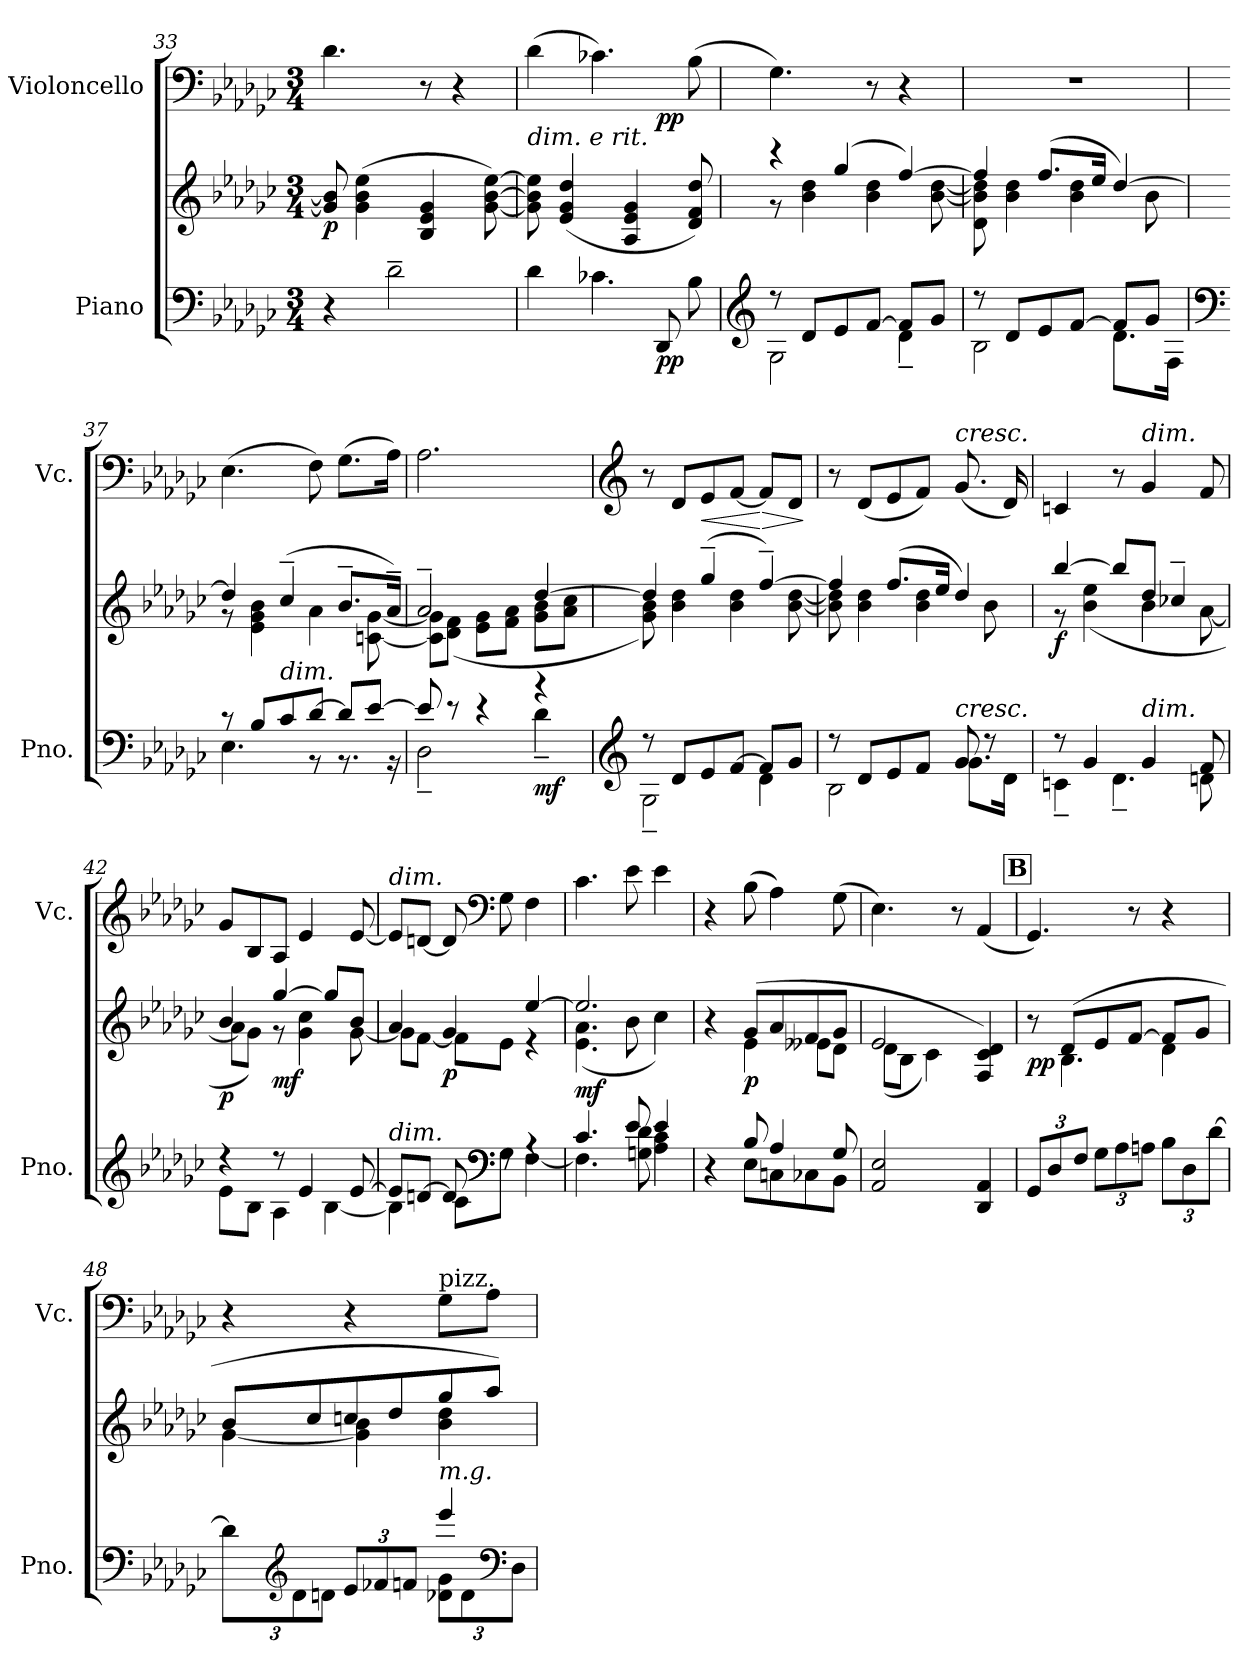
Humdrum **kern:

**kern	**kern	**dynam	**kern	**dynam
*part2	*part2	*part2	*part1	*part1
*staff3	*staff2	*staff2/3	*staff1	*staff1
*I"Piano	*	*	*I"Violoncello	*
*I'Pno.	*	*	*I'Vc.	*
*clefF4	*clefG2	*	*clefF4	*
*k[b-e-a-d-g-c-]	*k[b-e-a-d-g-c-]	*	*k[b-e-a-d-g-c-]	*
*M3/4	*M3/4	*	*M3/4	*
=33	=33	=33	=33	=33
!	!	!LO:DY:b	!	!
4r	8g-/] 8b-/]	p	4.d-\	.
.	(>4g-\ 4b-\ 4ee-\	.	.	.
2d-~\	.	.	.	.
.	4B-/ 4e-/ 4g-/	.	8r	.
.	.	.	4r	.
.	[8g-\ [8b-\ [8ee-\)	.	.	.
=34	=34	=34	=34	=34
*^	*	*	*^	*
!	!	!LO:TX:a:i:t=dim. e rit.	!	!	!	!
4d-\	2ryy	8g-\] 8b-\] 8ee-\]	.	(>4d-\	2ryy	.
.	.	(>4e-/ 4g-/ 4dd-/	.	.	.	.
4.c-X\	.	.	.	4.c-X\)	.	.
.	.	4A-/ 4e-/ 4g-/	.	.	.	.
!	!	!	!LO:DY:b=2	!	!	!LO:DY:b
.	8DD-/	.	pp	.	4ryy	pp
8B-\	8ryy	8d-/ 8f/ 8dd-/)	.	(>8B-\	.	.
*	*	*	*	*v	*v	*
=35	=35	=35	=35	=35	=35
*clefG2	*	*	*	*	*
*	*	*^	*	*^	*
!	!	!	!	!	!LO:TX:a:B:t=a tempo.	!	!
*	*	*	*	*	*v	*v	*
8r	2G-\	4r	8r	.	4.G-\)	.
8d-/L	.	.	4b-\ 4dd-\	.	.	.
8e-/	.	(>4gg-/	.	.	.	.
[8f/J	.	.	4b-\ 4dd-\	.	8r	.
8f/L]	4d-~\	[4ff/)	.	.	4r	.
8g-/J	.	.	[8b-\ [8dd-\	.	.	.
!!LO:LB:g=z
=36	=36	=36	=36	=36	=36	=36
8r	2B-\	4ff/]	8d-\ 8b-\] 8dd-\]	.	2.r	.
8d-/L	.	.	4b-\ 4dd-\	.	.	.
8e-/	.	(>8.ff/L	.	.	.	.
[8f/J	.	.	4b-\ 4dd-\	.	.	.
.	.	16ee-/Jk	.	.	.	.
8f/L]	8.d-\L	[4dd-/)	.	.	.	.
8g-/J	.	.	8b-\	.	.	.
.	16F\Jk	.	.	.	.	.
=37	=37	=37	=37	=37	=37	=37
*clefF4	*	*	*	*	*	*
8r	4.E-\	4dd-/]	8r	.	(>4.E-\	.
8B-/L	.	.	4e-\ 4g-\ 4b-\	.	.	.
!LO:TX:a:i:t=dim.	!	!	!	!	!	!
8c-/	.	(>4cc-~/	.	.	.	.
[8d-/J	8r	.	4a-\	.	8F\)	.
8d-/L]	8.r	8.b-~/L	.	.	(>8.G-\L	.
[8e-/J	.	.	[8cn\ [8g-\	.	.	.
.	16r	16a-~/Jk)	.	.	16A-\Jk)	.
=38	=38	=38	=38	=38	=38	=38
8e-/]	2D-~\	2a-~/	8c\] 8g-\]L	.	2.A-\	.
8r	.	.	(<8d-\ 8f\J	.	.	.
4r	.	.	8e-\ 8g-\L	.	.	.
.	.	.	8f\ 8a-\J	.	.	.
!	!	!	!	!LO:DY:b=2	!	!
4r	4d-~\	[4dd-/	8g-\ 8b-\L	mf	.	.
.	.	.	8a-\ 8cc-\J	.	.	.
=39	=39	=39	=39	=39	=39	=39
*clefG2	*	*	*	*	*clefG2	*
8r	2G-~\	4dd-/]	8g-\ 8b-\)	.	8r	.
8d-/L	.	.	4b-\ 4dd-\	.	8d-/L	.
!	!	!	!	!	!	!LO:HP:b
8e-/	.	(>4gg-~/	.	.	8e-/	<
[8f/J	.	.	4b-\ 4dd-\	.	[8f/J	.
!	!	!	!	!	!	!LO:HP:n=1:b
8f/L]	4d-\	[4ff~/)	.	.	8f/L]	[ >
8g-/J	.	.	[8b-\ [8dd-\	.	8d-/J	.
*v	*v	*	*	*	*	*
*	*v	*v	*	*	*
.	.	.	.	]
=40	=40	=40	=40	=40
*^	*^	*	*	*
8r	2B-\	4ff/]	8b-\] 8dd-\]	.	8r	.
8d-/L	.	.	4b-\ 4dd-\	.	(<8d-/L	.
8e-/	.	(>8.ff/L	.	.	8e-/	.
8f/J	.	.	4b-\ 4dd-\	.	8f/J)	.
.	.	16ee-/Jk	.	.	.	.
!	!	!	!	!	!LO:TX:a:i:t=cresc.	!
!LO:TX:a:i:t=cresc.	!	!	!	!	!	!
8g-/	8.g-\L	4dd-/)	.	.	(<8.g-/	.
8r	.	.	8b-\	.	.	.
.	16d-\Jk	.	.	.	16d-/)	.
=41	=41	=41	=41	=41	=41	=41
!	!	!	!	!LO:DY:b	!	!
8r	4cn~\	[4bb-/	8r	f	4cn/	.
4g-/	.	.	(<4b-\ 4ee-\	.	.	.
.	4.d-~\	8bb-/L]	.	.	8r	.
!	!	!	!	!	!LO:TX:a:i:t=dim.	!
!LO:TX:a:i:t=dim.	!	!	!	!	!	!
4g-/	.	8dd-/J	4b-\	.	4g-/	.
.	.	4cc-X~/	.	.	.	.
8f/	8dn\	.	[8a-\	.	8f/	.
!!LO:LB:g=z
=42	=42	=42	=42	=42	=42	=42
!	!	!	!	!LO:DY:b	!	!
4r	8e-\L	4b-/	8a-\L]	p	8g-/L	.
.	8B-\J	.	8g-\J)	.	8B-/	.
!	!	!	!	!LO:DY:b	!	!
8r	4A-\	[4gg-/	8r	mf	8A-/J	.
4e-/	.	.	4g-\ 4cc-\	.	4e-/	.
.	[4B-\	8gg-/L]	.	.	.	.
[8e-/	.	8b-/J	[8g-\	.	[8e-/	.
=43	=43	=43	=43	=43	=43	=43
!	!	!	!	!	!LO:TX:a:i:t=dim.	!
!LO:TX:a:i:t=dim.	!	!	!	!	!	!
8e-/L]	4B-\]	4a-/	8g-\L]	.	8e-/L]	.
[8dn/J	.	.	[8f\J	.	[8dn/J	.
!	!	!	!	!LO:DY:b	!	!
8d/]	8c-\L	4g-/	8f\L]	p	8d/]	.
*clefF4	*	*	*	*	*clefF4	*
8rF	8G-\J	.	8e-\J	.	8G-\	.
4rA	[4F\	[4ee-/	4r	.	4F\	.
=44	=44	=44	=44	=44	=44	=44
!	!	!	!	!LO:DY:b	!	!
4.c-/	4.F\]	2.ee-/]	(<4.e-\ 4.a-\	mf	4.c-\	.
8e-/	8Gn\ 8d-\	.	8b-\	.	8e-\	.
4e-/	4A-\ 4c-\	.	4cc-\)	.	4e-\	.
=45	=45	=45	=45	=45	=45	=45
4r	4ryy	4r	4ryy	.	4r	.
!	!	!	!	!LO:DY:b	!	!
8B-/	8E-\L	(>8g-/L	4e-\	p	(>8B-\	.
4A-/	8Cn\	8a-/	.	.	4A-\)	.
.	8C-X\	8f/	8e--X\L	.	.	.
8G-/	8BB-\J	8g-/J	8d-\J	.	(>8G-\	.
*v	*v	*	*	*	*	*
=46	=46	=46	=46	=46	=46
2AA-/ 2E-/	2e-/	(<8d-\L	.	4.E-\)	.
.	.	8B-\J	.	.	.
.	.	4c-\)	.	.	.
.	.	.	.	8r	.
4DD-/ 4AA-/	4F/ 4c-/ 4d-/)	4ryy	.	(<4AA-/	.
!!LO:REH:place=s1:a:B:fs=14:t=B
=47	=47	=47	=47	=47	=47
*Xbrackettup	*	*	*	*	*
!	!	!	!LO:DY:b	!	!
12GG-/L	8r	8ryy	pp	4.GG-/)	.
12D-/	.	.	.	.	.
.	(>8d-/L	4.B-\	.	.	.
12F/J	.	.	.	.	.
12G-\L	8e-/	.	.	.	.
12A-\	.	.	.	.	.
.	[8f/J	.	.	8r	.
12An\J	.	.	.	.	.
12B-\L	8f/L]	4d-\	.	4r	.
12D-\	.	.	.	.	.
.	8g-/J	.	.	.	.
[12d-\J	.	.	.	.	.
!!LO:PB:g=z
=48	=48	=48	=48	=48	=48
*^	*	*	*	*	*
12d-\L]	2ryy	8b-/L	[4g-\	.	4r	.
*clefG2	*	*	*	*	*	*
12d-\	.	.	.	.	.	.
.	.	8cc-/	.	.	.	.
12dn\J	.	.	.	.	.	.
12e-/L	.	8ccn/	4g-\] 4b-\	.	4r	.
12f-X/	.	.	.	.	.	.
.	.	8dd-/	.	.	.	.
12fn/J	.	.	.	.	.	.
!	!	!	!	!	!LO:TX:a:t=pizz.	!
!LO:TX:a:i:t=m.g.	!	!	!	!	!	!
12d-X\ 12g-\L	4eee-/	8gg-/	4b-\ 4dd-\	.	8G-\L	.
12d-\	.	.	.	.	.	.
.	.	8aa-/J)	.	.	8A-\J	.
*clefF4	*	*	*	*	*	*
12D-\J	.	.	.	.	.	.
*v	*v	*	*	*	*	*
*	*v	*v	*	*	*
=	=	=	=	=
*-	*-	*-	*-	*-
